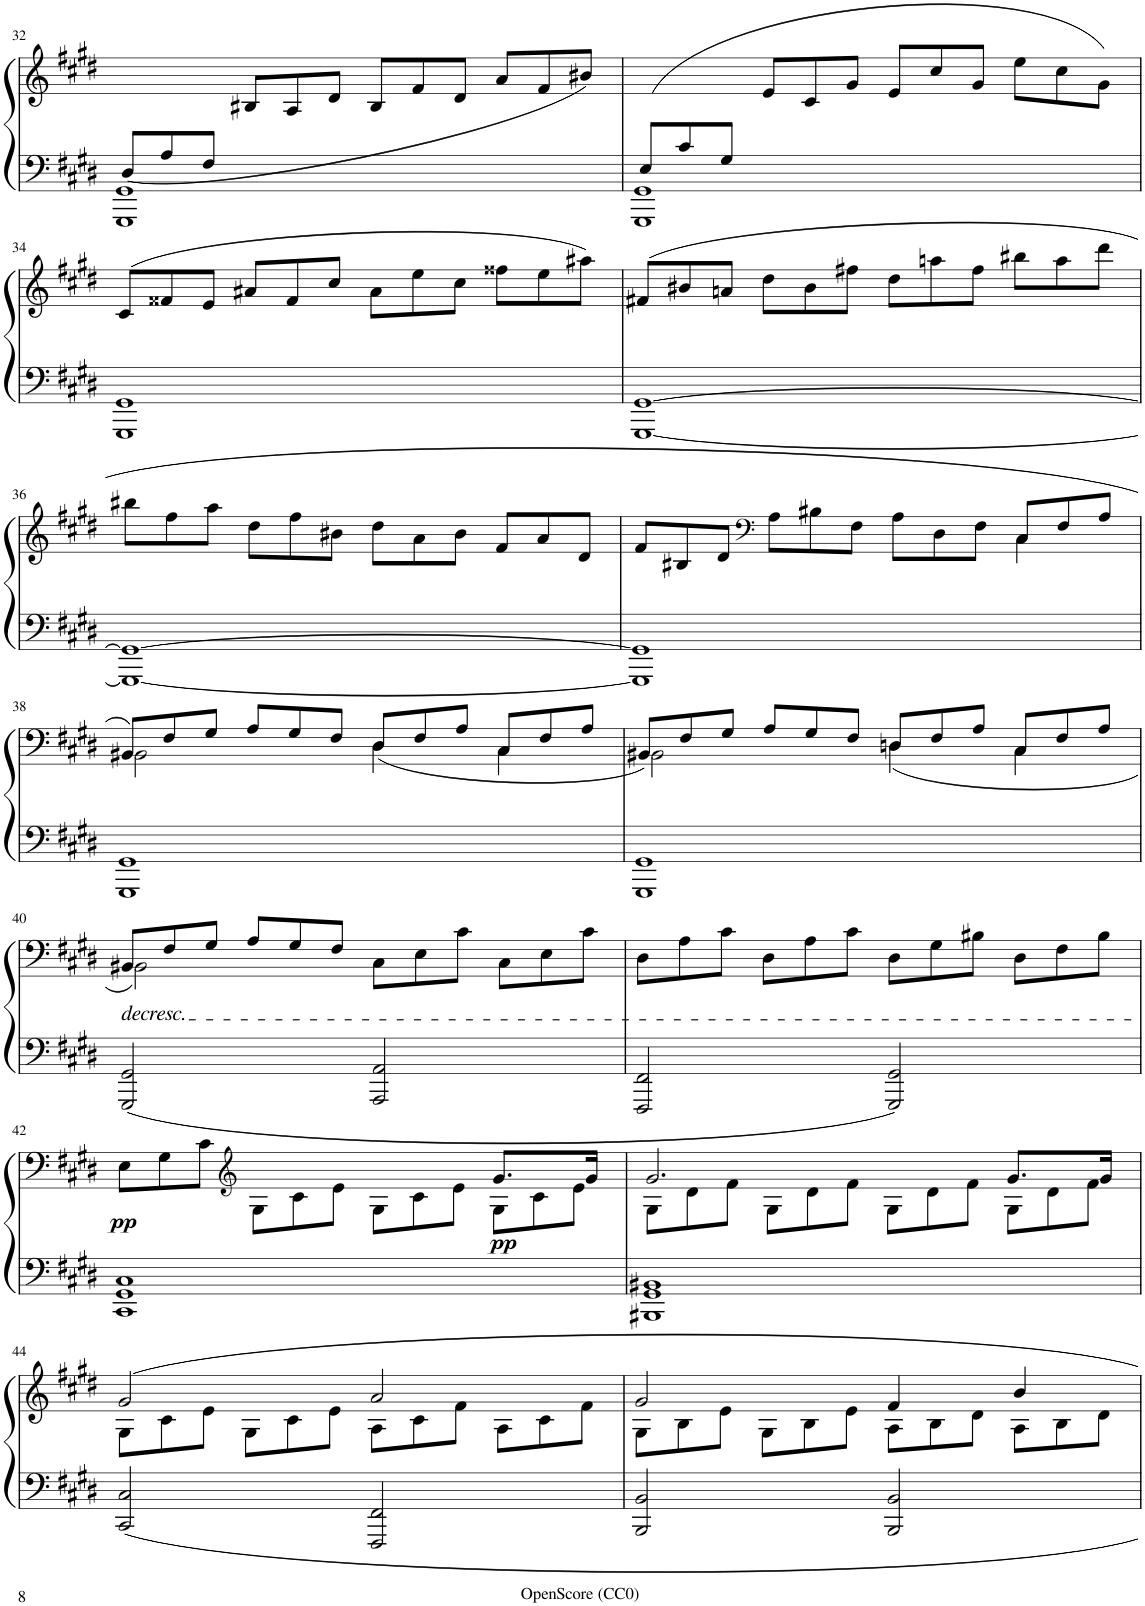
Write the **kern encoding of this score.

**kern	**kern	**dynam
*part1	*part1	*part1
*staff2	*staff1	*staff1/2
*I"Piano	*	*
*I'Pno.	*	*
!!LO:PB:g=z
*clefF4	*clefG2	*
*k[f#c#g#d#]	*k[f#c#g#d#]	*
*M2/2	*M2/2	*
*met(c|)	*met(c|)	*
*Xtuplet	*	*
=32	=32	=32
*^	*	*
(12D#/L	1GGG# 1GG#	4ryy	.
12A/	.	.	.
12F#/J	.	.	.
*	*	*Xtuplet	*
2.ryy	.	12B#X/L	.
.	.	12A/	.
.	.	12d#/J	.
.	.	12B#/L	.
.	.	12f#/	.
.	.	12d#/J	.
.	.	12a/L	.
.	.	12f#/	.
.	.	12b#X/J)	.
=33	=33	=33	=33
(12E/L	1GGG# 1GG#	4ryy	.
12c#/	.	.	.
12G#/J	.	.	.
2.ryy	.	12e/L	.
.	.	12c#/	.
.	.	12g#/J	.
.	.	12e/L	.
.	.	12cc#/	.
.	.	12g#/J	.
.	.	12ee\L	.
.	.	12cc#\	.
.	.	12g#\J)	.
*v	*v	*	*
!!LO:LB:g=z
=34	=34	=34
1GGG# 1GG#	(12c#/L	.
.	12f##X/	.
.	12e/J	.
.	12a#X/L	.
.	12f##/	.
.	12cc#/J	.
.	12a#\L	.
.	12ee\	.
.	12cc#\J	.
.	12ff##X\L	.
.	12ee\	.
.	12aa#X\J)	.
=35	=35	=35
[1GGG# [1GG#	(12f#X/L	.
.	12b#X/	.
.	12an/J	.
.	12dd#\L	.
.	12b#\	.
.	12ff#X\J	.
.	12dd#\L	.
.	12aan\	.
.	12ff#\J	.
.	12bb#X\L	.
.	12aa\	.
.	12ddd#\J	.
!!LO:LB:g=z
=36	=36	=36
1GGG#_ 1GG#_	12bb#X\L	.
.	12ff#\	.
.	12aa\J	.
.	12dd#\L	.
.	12ff#\	.
.	12b#X\J	.
.	12dd#\L	.
.	12a\	.
.	12b#\J	.
.	12f#/L	.
.	12a/	.
.	12d#/J	.
=37	=37	=37
*	*^	*
1GGG#] 1GG#]	12f#/L	2ryy	.
.	12B#X/	.	.
.	12d#/J	.	.
*	*clefF4	*	*
.	12A\L	.	.
.	12B#X\	.	.
.	12F#\J	.	.
.	12A\L	4ryy	.
.	12D#\	.	.
.	12F#\J	.	.
.	12C#/L	4C#\	.
.	12F#/	.	.
.	12A/J	.	.
!!LO:LB:g=z	!!
=38	=38	=38	=38
1GGG# 1GG#	12BB#X/L)	2BB#\	.
.	12F#/	.	.
.	12G#/J	.	.
.	12A/L	.	.
.	12G#/	.	.
.	12F#/J	.	.
.	12D#/L	(4D#\	.
.	12F#/	.	.
.	12A/J	.	.
.	12C#/L	4C#\	.
.	12F#/	.	.
.	12A/J	.	.
=39	=39	=39	=39
1GGG# 1GG#	12BB#X/L)	2BB#\	.
.	12F#/	.	.
.	12G#/J	.	.
.	12A/L	.	.
.	12G#/	.	.
.	12F#/J	.	.
.	12Dn/L	(4D\	.
.	12F#/	.	.
.	12A/J	.	.
.	12C#/L	4C#\	.
.	12F#/	.	.
.	12A/J	.	.
!!LO:LB:g=z	!!
=40	=40	=40	=40
!	!LO:TX:b:i:t=decresc.	!	!
2GGG#/ 2GG#/	12BB#X/L	2BB#\)	.
.	12F#/	.	.
.	12G#/J	.	.
.	12A/L	.	.
.	12G#/	.	.
.	12F#/J	.	.
2AAA/ 2AA/	12C#\L	2ryy	.
.	12E\	.	.
.	12c#\J	.	.
.	12C#\L	.	.
.	12E\	.	.
.	12c#\J	.	.
*	*v	*v	*
=41	=41	=41
2FFF#/ 2FF#/	12D#\L	.
.	12A\	.
.	12c#\J	.
.	12D#\L	.
.	12A\	.
.	12c#\J	.
2GGG#/ 2GG#/	12D#\L	.
.	12G#\	.
.	12B#X\J	.
.	12D#\L	.
.	12F#\	.
.	12B#\J	.
!!LO:LB:g=z
=42	=42	=42
*	*^	*
!	!	!	!LO:DY:b
1CC# 1GG# 1C#	4ryy	12E\L	pp
.	.	12G#\	.
.	.	12c#\J	.
*	*clefG2	*	*
.	4ryy	12G#\L	.
.	.	12c#\	.
.	.	12e\J	.
.	4ryy	12G#\L	.
.	.	12c#\	.
.	.	12e\J	.
!	!	!	!LO:DY:b
.	8.g#/L	12G#\L	pp
.	.	12c#\	.
.	.	12e\J	.
.	16g#/Jk	.	.
=43	=43	=43	=43
1BBB#X 1GG# 1BB#X	2.g#/	12G#\L	.
.	.	12d#\	.
.	.	12f#\J	.
.	.	12G#\L	.
.	.	12d#\	.
.	.	12f#\J	.
.	.	12G#\L	.
.	.	12d#\	.
.	.	12f#\J	.
.	8.g#/L	12G#\L	.
.	.	12d#\	.
.	.	12f#\J	.
.	16g#/Jk	.	.
!!LO:LB:g=z	!!
=44	=44	=44	=44
2CC#/ 2C#/	2g#/	12G#\L	.
.	.	12c#\	.
.	.	12e\J	.
.	.	12G#\L	.
.	.	12c#\	.
.	.	12e\J	.
2FFF#/ 2FF#/	2a/	12A\L	.
.	.	12c#\	.
.	.	12f#\J	.
.	.	12A\L	.
.	.	12c#\	.
.	.	12f#\J	.
=45	=45	=45	=45
2BBB/ 2BB/	2g#/	12G#\L	.
.	.	12B\	.
.	.	12e\J	.
.	.	12G#\L	.
.	.	12B\	.
.	.	12e\J	.
2BBB/ 2BB/	4f#/	12A\L	.
.	.	12B\	.
.	.	12d#\J	.
.	4b/	12A\L	.
.	.	12B\	.
.	.	12d#\J	.
*	*v	*v	*
=	=	=
*-	*-	*-
